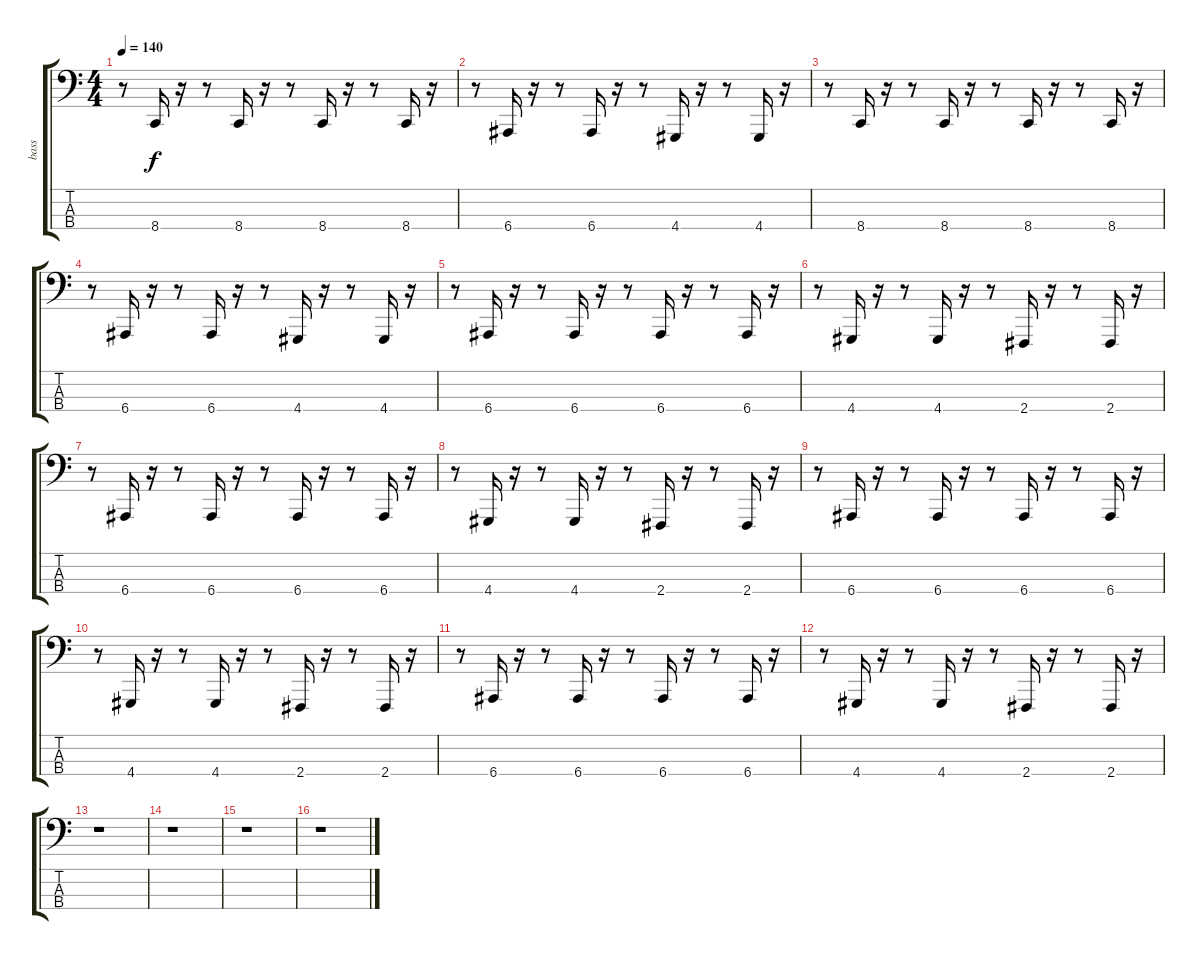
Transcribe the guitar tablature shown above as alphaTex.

\track ("bass" "bass") {instrument lead2sawtooth}
\staff {score tabs}
\tuning (G2 D2 A1 E1) {hide}
\ts (4 4)
\tempo 140
\clef f4
\ks c
r.8{dy f} 8.4.16 r.16 r.8 8.4.16 r.16 r.8 8.4.16 r.16 r.8 8.4.16 r.16 |
r.8 6.4.16 r.16 r.8 6.4.16 r.16 r.8 4.4.16 r.16 r.8 4.4.16 r.16 |
r.8 8.4.16 r.16 r.8 8.4.16 r.16 r.8 8.4.16 r.16 r.8 8.4.16 r.16 |
r.8 6.4.16 r.16 r.8 6.4.16 r.16 r.8 4.4.16 r.16 r.8 4.4.16 r.16 |
r.8 6.4.16 r.16 r.8 6.4.16 r.16 r.8 6.4.16 r.16 r.8 6.4.16 r.16 |
r.8 4.4.16 r.16 r.8 4.4.16 r.16 r.8 2.4.16 r.16 r.8 2.4.16 r.16 |
r.8 6.4.16 r.16 r.8 6.4.16 r.16 r.8 6.4.16 r.16 r.8 6.4.16 r.16 |
r.8 4.4.16 r.16 r.8 4.4.16 r.16 r.8 2.4.16 r.16 r.8 2.4.16 r.16 |
r.8 6.4.16 r.16 r.8 6.4.16 r.16 r.8 6.4.16 r.16 r.8 6.4.16 r.16 |
r.8 4.4.16 r.16 r.8 4.4.16 r.16 r.8 2.4.16 r.16 r.8 2.4.16 r.16 |
r.8 6.4.16 r.16 r.8 6.4.16 r.16 r.8 6.4.16 r.16 r.8 6.4.16 r.16 |
r.8 4.4.16 r.16 r.8 4.4.16 r.16 r.8 2.4.16 r.16 r.8 2.4.16 r.16 |
r.1 |
r.1 |
r.1 |
r.1
